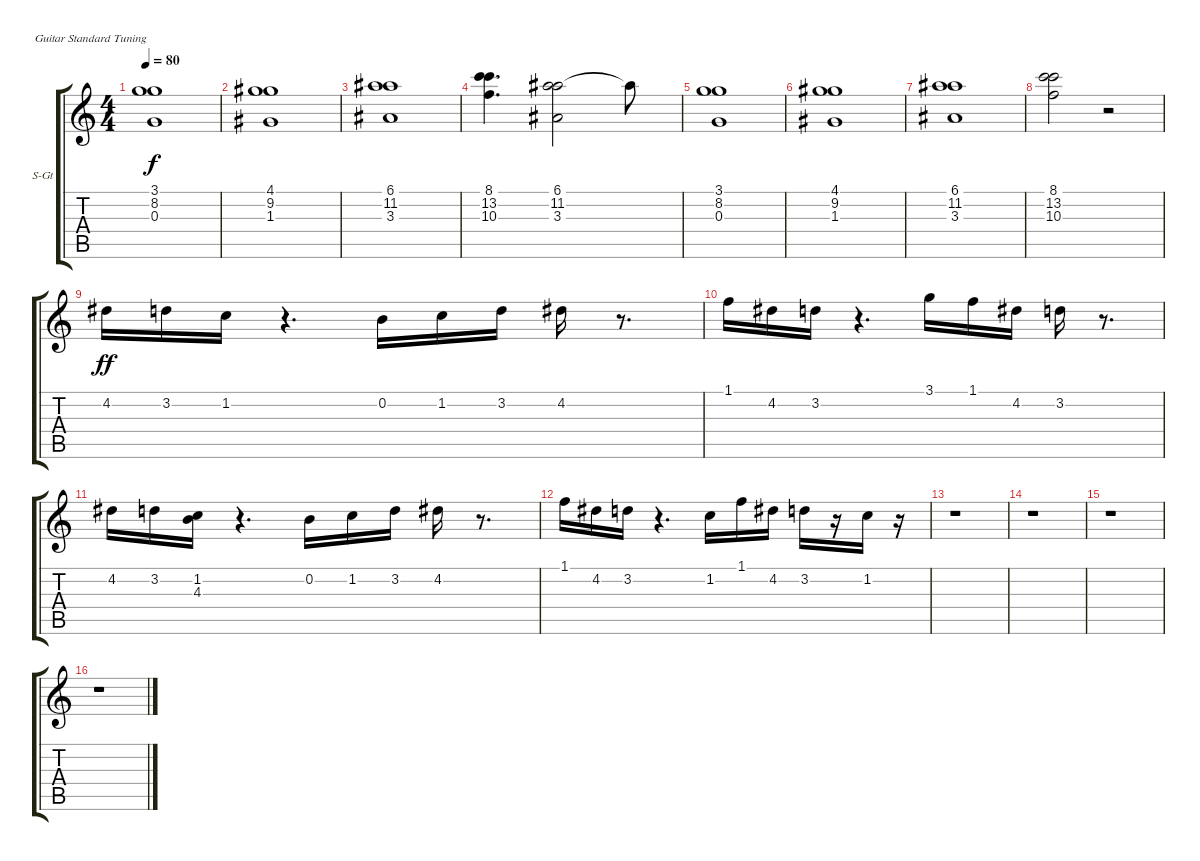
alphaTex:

\bracketExtendMode groupsimilarinstruments
\firstSystemTrackNameOrientation horizontal
\otherSystemsTrackNameOrientation horizontal
\track ("Violons sopranos 2" "S-Gt") {instrument stringensemble1}
\staff {score tabs}
\tuning (E4 B3 G3 D3 A2 E2)
\displaytranspose 12
\ts (4 4)
\tempo 80
\clef g2
\ks c
(3.1 8.2 0.3).1{dy f} |
(4.1 9.2 1.3).1 |
(6.1 11.2 3.3).1 |
(8.1 13.2 10.3).4{d} (6.1 11.2 3.3).2 11.2{t}.8 |
(3.1 8.2 0.3).1 |
(4.1 9.2 1.3).1 |
(6.1 11.2 3.3).1 |
(8.1 13.2 10.3).2 r.2 |
4.2.16{dy ff} 3.2.16 1.2.16 r.4{d} 0.2.16 1.2.16 3.2.16 4.2.16 r.8{d} |
1.1.16 4.2.16 3.2.16 r.4{d} 3.1.16 1.1.16 4.2.16 3.2.16 r.8{d} |
4.2.16 3.2.16 (1.2 4.3).16 r.4{d} 0.2.16 1.2.16 3.2.16 4.2.16 r.8{d} |
1.1.16 4.2.16 3.2.16 r.4{d} 1.2.16 1.1.16 4.2.16 3.2.16 r.16 1.2.16 r.16 |
r.1 |
r.1 |
r.1 |
r.1
